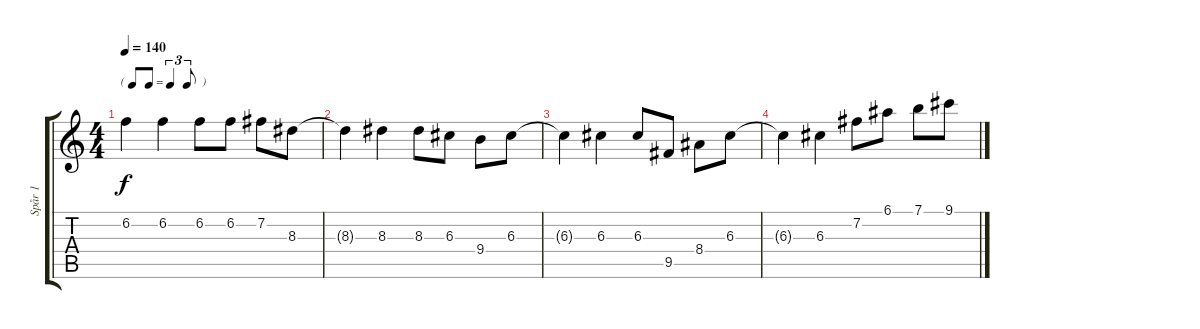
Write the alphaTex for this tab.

\track ("Spår 1" "Spår 1") {instrument acousticguitarsteel}
\staff {score tabs}
\tuning (E4 B3 G3 D3 A2 E2) {hide}
\ts (4 4)
\tf triplet8th
\tempo 140
\clef g2
\ks c
6.2{t}.4{dy f} 6.2.4 6.2.8 6.2.8 7.2.8 8.3.8 |
8.3{t}.4 8.3.4 8.3.8 6.3.8 9.4.8 6.3.8 |
6.3{t}.4 6.3.4 6.3.8 9.5.8 8.4.8 6.3.8 |
6.3{t}.4 6.3.4 7.2.8 6.1.8 7.1.8 9.1.8
